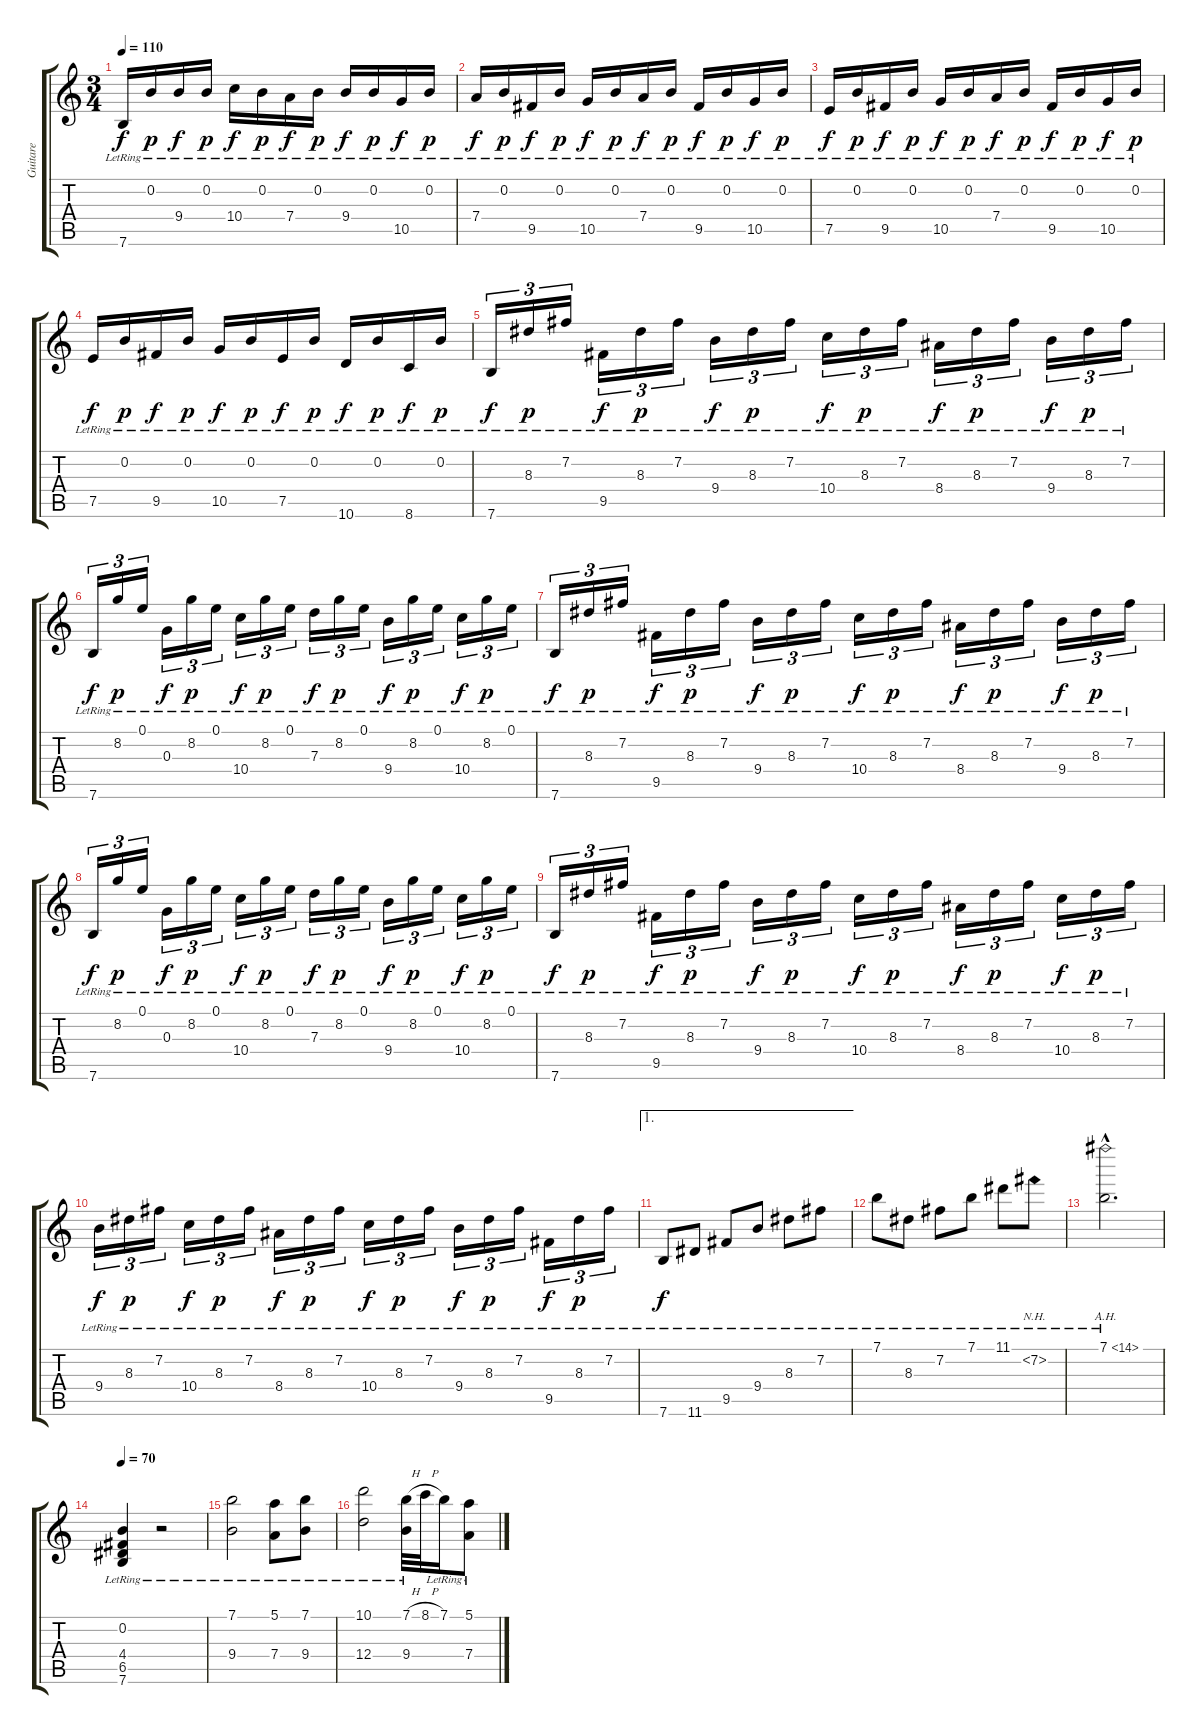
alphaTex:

\track ("Guitare" "Guitare") {instrument acousticguitarnylon}
\staff {score tabs}
\tuning (E4 B3 G3 D3 A2 E2) {hide}
\ts (3 4)
\tempo 110
\clef g2
\ks c
7.6{lr}.16{dy f} 0.2{lr}.16{dy p} 9.4{lr}.16{dy f} 0.2{lr}.16{dy p} 10.4{lr}.16{dy f} 0.2{lr}.16{dy p} 7.4{lr}.16{dy f} 0.2{lr}.16{dy p} 9.4{lr}.16{dy f} 0.2{lr}.16{dy p} 10.5{lr}.16{dy f} 0.2{lr}.16{dy p} |
7.4{lr}.16{dy f} 0.2{lr}.16{dy p} 9.5{lr}.16{dy f} 0.2{lr}.16{dy p} 10.5{lr}.16{dy f} 0.2{lr}.16{dy p} 7.4{lr}.16{dy f} 0.2{lr}.16{dy p} 9.5{lr}.16{dy f} 0.2{lr}.16{dy p} 10.5{lr}.16{dy f} 0.2{lr}.16{dy p} |
7.5{lr}.16{dy f} 0.2{lr}.16{dy p} 9.5{lr}.16{dy f} 0.2{lr}.16{dy p} 10.5{lr}.16{dy f} 0.2{lr}.16{dy p} 7.4{lr}.16{dy f} 0.2{lr}.16{dy p} 9.5{lr}.16{dy f} 0.2{lr}.16{dy p} 10.5{lr}.16{dy f} 0.2{lr}.16{dy p} |
7.5{lr}.16{dy f} 0.2{lr}.16{dy p} 9.5{lr}.16{dy f} 0.2{lr}.16{dy p} 10.5{lr}.16{dy f} 0.2{lr}.16{dy p} 7.5{lr}.16{dy f} 0.2{lr}.16{dy p} 10.6{lr}.16{dy f} 0.2{lr}.16{dy p} 8.6{lr}.16{dy f} 0.2{lr}.16{dy p} |
7.6{lr}.16{tu (3 2) dy f} 8.3{lr}.16{tu (3 2) dy p} 7.2{lr}.16{tu (3 2)} 9.5{lr}.16{tu (3 2) dy f} 8.3{lr}.16{tu (3 2) dy p} 7.2{lr}.16{tu (3 2)} 9.4{lr}.16{tu (3 2) dy f} 8.3{lr}.16{tu (3 2) dy p} 7.2{lr}.16{tu (3 2)} 10.4{lr}.16{tu (3 2) dy f} 8.3{lr}.16{tu (3 2) dy p} 7.2{lr}.16{tu (3 2)} 8.4{lr}.16{tu (3 2) dy f} 8.3{lr}.16{tu (3 2) dy p} 7.2{lr}.16{tu (3 2)} 9.4{lr}.16{tu (3 2) dy f} 8.3{lr}.16{tu (3 2) dy p} 7.2{lr}.16{tu (3 2)} |
7.6{lr}.16{tu (3 2) dy f} 8.2{lr}.16{tu (3 2) dy p} 0.1{lr}.16{tu (3 2)} 0.3{lr}.16{tu (3 2) dy f} 8.2{lr}.16{tu (3 2) dy p} 0.1{lr}.16{tu (3 2)} 10.4{lr}.16{tu (3 2) dy f} 8.2{lr}.16{tu (3 2) dy p} 0.1{lr}.16{tu (3 2)} 7.3{lr}.16{tu (3 2) dy f} 8.2{lr}.16{tu (3 2) dy p} 0.1{lr}.16{tu (3 2)} 9.4{lr}.16{tu (3 2) dy f} 8.2{lr}.16{tu (3 2) dy p} 0.1{lr}.16{tu (3 2)} 10.4{lr}.16{tu (3 2) dy f} 8.2{lr}.16{tu (3 2) dy p} 0.1{lr}.16{tu (3 2)} |
7.6{lr}.16{tu (3 2) dy f} 8.3{lr}.16{tu (3 2) dy p} 7.2{lr}.16{tu (3 2)} 9.5{lr}.16{tu (3 2) dy f} 8.3{lr}.16{tu (3 2) dy p} 7.2{lr}.16{tu (3 2)} 9.4{lr}.16{tu (3 2) dy f} 8.3{lr}.16{tu (3 2) dy p} 7.2{lr}.16{tu (3 2)} 10.4{lr}.16{tu (3 2) dy f} 8.3{lr}.16{tu (3 2) dy p} 7.2{lr}.16{tu (3 2)} 8.4{lr}.16{tu (3 2) dy f} 8.3{lr}.16{tu (3 2) dy p} 7.2{lr}.16{tu (3 2)} 9.4{lr}.16{tu (3 2) dy f} 8.3{lr}.16{tu (3 2) dy p} 7.2{lr}.16{tu (3 2)} |
7.6{lr}.16{tu (3 2) dy f} 8.2{lr}.16{tu (3 2) dy p} 0.1{lr}.16{tu (3 2)} 0.3{lr}.16{tu (3 2) dy f} 8.2{lr}.16{tu (3 2) dy p} 0.1{lr}.16{tu (3 2)} 10.4{lr}.16{tu (3 2) dy f} 8.2{lr}.16{tu (3 2) dy p} 0.1{lr}.16{tu (3 2)} 7.3{lr}.16{tu (3 2) dy f} 8.2{lr}.16{tu (3 2) dy p} 0.1{lr}.16{tu (3 2)} 9.4{lr}.16{tu (3 2) dy f} 8.2{lr}.16{tu (3 2) dy p} 0.1{lr}.16{tu (3 2)} 10.4{lr}.16{tu (3 2) dy f} 8.2{lr}.16{tu (3 2) dy p} 0.1{lr}.16{tu (3 2)} |
7.6{lr}.16{tu (3 2) dy f} 8.3{lr}.16{tu (3 2) dy p} 7.2{lr}.16{tu (3 2)} 9.5{lr}.16{tu (3 2) dy f} 8.3{lr}.16{tu (3 2) dy p} 7.2{lr}.16{tu (3 2)} 9.4{lr}.16{tu (3 2) dy f} 8.3{lr}.16{tu (3 2) dy p} 7.2{lr}.16{tu (3 2)} 10.4{lr}.16{tu (3 2) dy f} 8.3{lr}.16{tu (3 2) dy p} 7.2{lr}.16{tu (3 2)} 8.4{lr}.16{tu (3 2) dy f} 8.3{lr}.16{tu (3 2) dy p} 7.2{lr}.16{tu (3 2)} 10.4{lr}.16{tu (3 2) dy f} 8.3{lr}.16{tu (3 2) dy p} 7.2{lr}.16{tu (3 2)} |
9.4{lr}.16{tu (3 2) dy f} 8.3{lr}.16{tu (3 2) dy p} 7.2{lr}.16{tu (3 2)} 10.4{lr}.16{tu (3 2) dy f} 8.3{lr}.16{tu (3 2) dy p} 7.2{lr}.16{tu (3 2)} 8.4{lr}.16{tu (3 2) dy f} 8.3{lr}.16{tu (3 2) dy p} 7.2{lr}.16{tu (3 2)} 10.4{lr}.16{tu (3 2) dy f} 8.3{lr}.16{tu (3 2) dy p} 7.2{lr}.16{tu (3 2)} 9.4{lr}.16{tu (3 2) dy f} 8.3{lr}.16{tu (3 2) dy p} 7.2{lr}.16{tu (3 2)} 9.5{lr}.16{tu (3 2) dy f} 8.3{lr}.16{tu (3 2) dy p} 7.2{lr}.16{tu (3 2)} |
\ae 1
7.6{lr}.8{dy f} 11.6{lr}.8 9.5{lr}.8 9.4{lr}.8 8.3{lr}.8 7.2{lr}.8 |
7.1{lr}.8 8.3{lr}.8 7.2{lr}.8 7.1{lr}.8 11.1{lr}.8 7.2{nh lr}.8 |
7.1{ah 7 hac lr}.2{d} |
\tempo 70
(0.2{lr} 4.4{lr} 6.5{lr} 7.6{lr}).4 r.2 |
(7.1{lr} 9.4{lr}).2 (5.1{lr} 7.4{lr}).8 (7.1{lr} 9.4{lr}).8 |
(10.1{lr} 12.4{lr}).2 (7.1{h} 9.4{lr}).32 8.1{h}.32 7.1{lr}.16 (5.1{lr} 7.4{lr}).8
